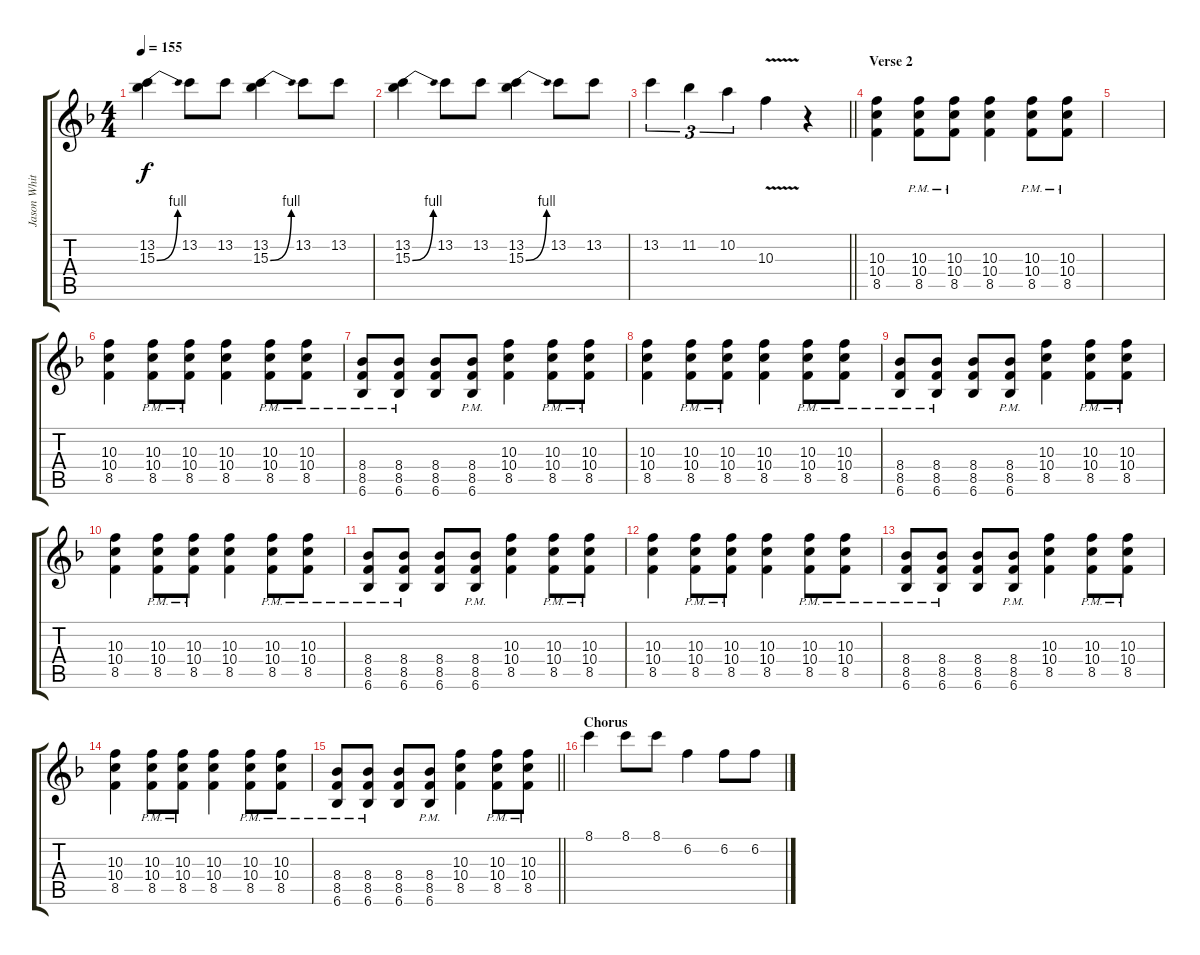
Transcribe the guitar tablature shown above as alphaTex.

\track ("Jason White (Lead Guitar)" "Jason Whit") {instrument distortionguitar}
\staff {score tabs}
\tuning (E4 B3 G3 D3 A2 E2) {hide}
\ts (4 4)
\tempo 155
\clef g2
\ks f
(13.2 15.3{be (bend 0 0 60 4)}).4{dy f} 13.2.8 13.2.8 (13.2 15.3{be (bend 0 0 60 4)}).4 13.2.8 13.2.8 |
(13.2 15.3{be (bend 0 0 60 4)}).4 13.2.8 13.2.8 (13.2 15.3{be (bend 0 0 60 4)}).4 13.2.8 13.2.8 |
\barLineRight lightlight
13.2.4{tu (3 2)} 11.2.4{tu (3 2)} 10.2.4{tu (3 2)} 10.3{v}.4 r.4 |
\section ("" "Verse 2")
(10.3 10.4 8.5).4{balance 16} (10.3{pm} 10.4{pm} 8.5{pm}).8 (10.3{pm} 10.4{pm} 8.5{pm}).8 (10.3 10.4 8.5).4 (10.3{pm} 10.4{pm} 8.5{pm}).8 (10.3{pm} 10.4{pm} 8.5{pm}).8 |
|
(10.3 10.4 8.5).4 (10.3{pm} 10.4{pm} 8.5{pm}).8 (10.3{pm} 10.4{pm} 8.5{pm}).8 (10.3 10.4 8.5).4 (10.3{pm} 10.4{pm} 8.5{pm}).8 (10.3{pm} 10.4{pm} 8.5{pm}).8 |
(8.4{pm} 8.5{pm} 6.6{pm}).8 (8.4{pm} 8.5{pm} 6.6{pm}).8 (8.4 8.5 6.6).8 (8.4{pm} 8.5{pm} 6.6{pm}).8 (10.3 10.4 8.5).4 (10.3{pm} 10.4{pm} 8.5{pm}).8 (10.3{pm} 10.4{pm} 8.5{pm}).8 |
(10.3 10.4 8.5).4 (10.3{pm} 10.4{pm} 8.5{pm}).8 (10.3{pm} 10.4{pm} 8.5{pm}).8 (10.3 10.4 8.5).4 (10.3{pm} 10.4{pm} 8.5{pm}).8 (10.3{pm} 10.4{pm} 8.5{pm}).8 |
(8.4{pm} 8.5{pm} 6.6{pm}).8 (8.4{pm} 8.5{pm} 6.6{pm}).8 (8.4 8.5 6.6).8 (8.4{pm} 8.5{pm} 6.6{pm}).8 (10.3 10.4 8.5).4 (10.3{pm} 10.4{pm} 8.5{pm}).8 (10.3{pm} 10.4{pm} 8.5{pm}).8 |
(10.3 10.4 8.5).4 (10.3{pm} 10.4{pm} 8.5{pm}).8 (10.3{pm} 10.4{pm} 8.5{pm}).8 (10.3 10.4 8.5).4 (10.3{pm} 10.4{pm} 8.5{pm}).8 (10.3{pm} 10.4{pm} 8.5{pm}).8 |
(8.4{pm} 8.5{pm} 6.6{pm}).8 (8.4{pm} 8.5{pm} 6.6{pm}).8 (8.4 8.5 6.6).8 (8.4{pm} 8.5{pm} 6.6{pm}).8 (10.3 10.4 8.5).4 (10.3{pm} 10.4{pm} 8.5{pm}).8 (10.3{pm} 10.4{pm} 8.5{pm}).8 |
(10.3 10.4 8.5).4 (10.3{pm} 10.4{pm} 8.5{pm}).8 (10.3{pm} 10.4{pm} 8.5{pm}).8 (10.3 10.4 8.5).4 (10.3{pm} 10.4{pm} 8.5{pm}).8 (10.3{pm} 10.4{pm} 8.5{pm}).8 |
(8.4{pm} 8.5{pm} 6.6{pm}).8 (8.4{pm} 8.5{pm} 6.6{pm}).8 (8.4 8.5 6.6).8 (8.4{pm} 8.5{pm} 6.6{pm}).8 (10.3 10.4 8.5).4 (10.3{pm} 10.4{pm} 8.5{pm}).8 (10.3{pm} 10.4{pm} 8.5{pm}).8 |
(10.3 10.4 8.5).4 (10.3{pm} 10.4{pm} 8.5{pm}).8 (10.3{pm} 10.4{pm} 8.5{pm}).8 (10.3 10.4 8.5).4 (10.3{pm} 10.4{pm} 8.5{pm}).8 (10.3{pm} 10.4{pm} 8.5{pm}).8 |
\barLineRight lightlight
(8.4{pm} 8.5{pm} 6.6{pm}).8 (8.4{pm} 8.5{pm} 6.6{pm}).8 (8.4 8.5 6.6).8 (8.4{pm} 8.5{pm} 6.6{pm}).8 (10.3 10.4 8.5).4 (10.3{pm} 10.4{pm} 8.5{pm}).8 (10.3{pm} 10.4{pm} 8.5{pm}).8 |
\section ("" "Chorus")
8.1.4{balance 8} 8.1.8 8.1.8 6.2.4 6.2.8 6.2.8
